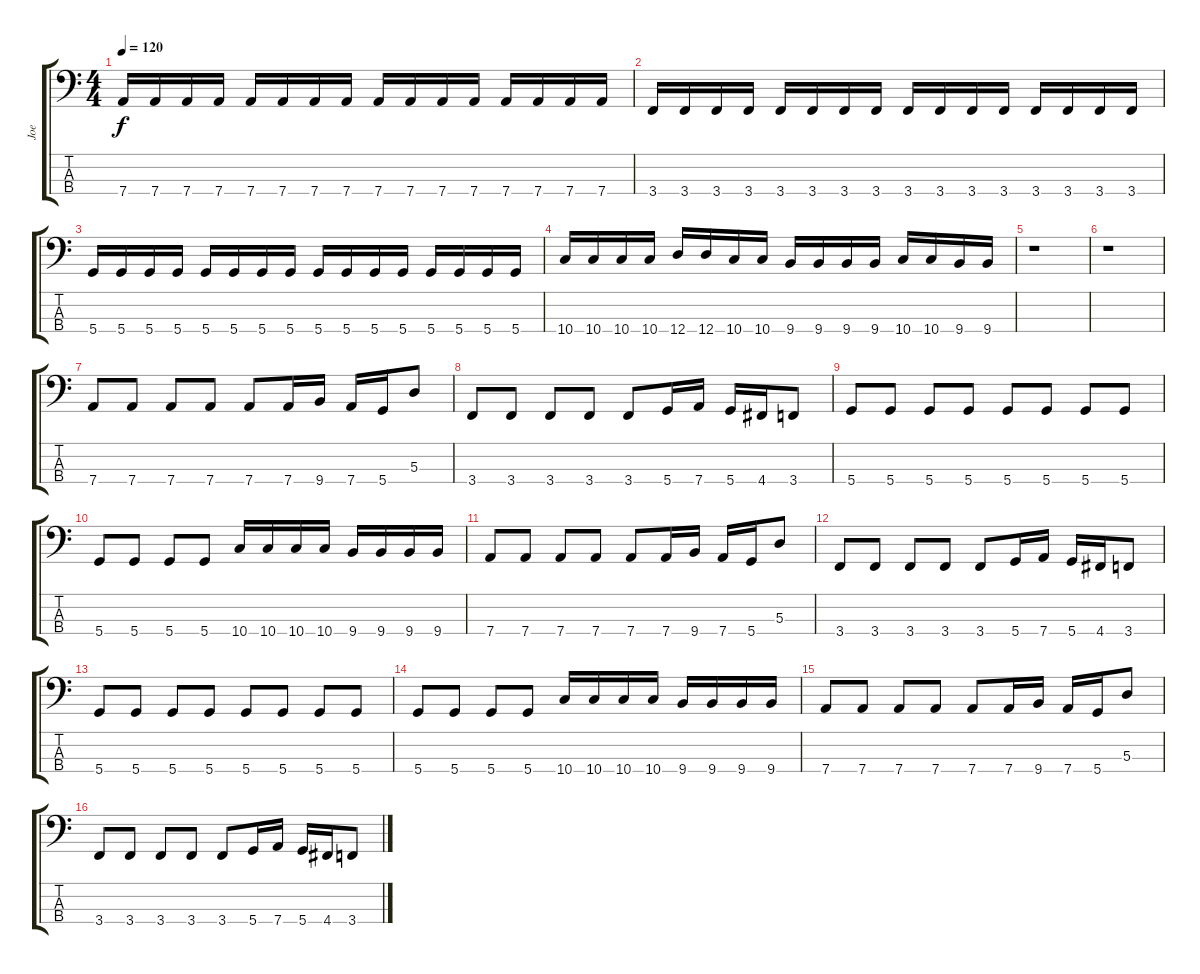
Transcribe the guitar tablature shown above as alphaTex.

\track ("Joe" "Joe") {instrument electricbasspick}
\staff {score tabs}
\tuning (G2 D2 A1 D1) {hide}
\ts (4 4)
\tempo 120
\clef f4
\ks c
7.4.16{dy f volume 0} 7.4.16{volume 16} 7.4.16 7.4.16 7.4.16 7.4.16 7.4.16 7.4.16 7.4.16 7.4.16 7.4.16 7.4.16 7.4.16 7.4.16 7.4.16 7.4.16 |
3.4.16 3.4.16 3.4.16 3.4.16 3.4.16 3.4.16 3.4.16 3.4.16 3.4.16 3.4.16 3.4.16 3.4.16 3.4.16 3.4.16 3.4.16 3.4.16 |
5.4.16 5.4.16 5.4.16 5.4.16 5.4.16 5.4.16 5.4.16 5.4.16 5.4.16 5.4.16 5.4.16 5.4.16 5.4.16 5.4.16 5.4.16 5.4.16 |
10.4.16 10.4.16 10.4.16 10.4.16 12.4.16 12.4.16 10.4.16 10.4.16 9.4.16 9.4.16 9.4.16 9.4.16 10.4.16 10.4.16 9.4.16 9.4.16 |
r.1 |
r.1 |
7.4.8 7.4.8 7.4.8 7.4.8 7.4.8 7.4.16 9.4.16 7.4.16 5.4.16 5.3.8 |
3.4.8 3.4.8 3.4.8 3.4.8 3.4.8 5.4.16 7.4.16 5.4.16 4.4.16 3.4.8 |
5.4.8 5.4.8 5.4.8 5.4.8 5.4.8 5.4.8 5.4.8 5.4.8 |
5.4.8 5.4.8 5.4.8 5.4.8 10.4.16 10.4.16 10.4.16 10.4.16 9.4.16 9.4.16 9.4.16 9.4.16 |
7.4.8 7.4.8 7.4.8 7.4.8 7.4.8 7.4.16 9.4.16 7.4.16 5.4.16 5.3.8 |
3.4.8 3.4.8 3.4.8 3.4.8 3.4.8 5.4.16 7.4.16 5.4.16 4.4.16 3.4.8 |
5.4.8 5.4.8 5.4.8 5.4.8 5.4.8 5.4.8 5.4.8 5.4.8 |
5.4.8 5.4.8 5.4.8 5.4.8 10.4.16 10.4.16 10.4.16 10.4.16 9.4.16 9.4.16 9.4.16 9.4.16 |
7.4.8 7.4.8 7.4.8 7.4.8 7.4.8 7.4.16 9.4.16 7.4.16 5.4.16 5.3.8 |
3.4.8 3.4.8 3.4.8 3.4.8 3.4.8 5.4.16 7.4.16 5.4.16 4.4.16 3.4.8
